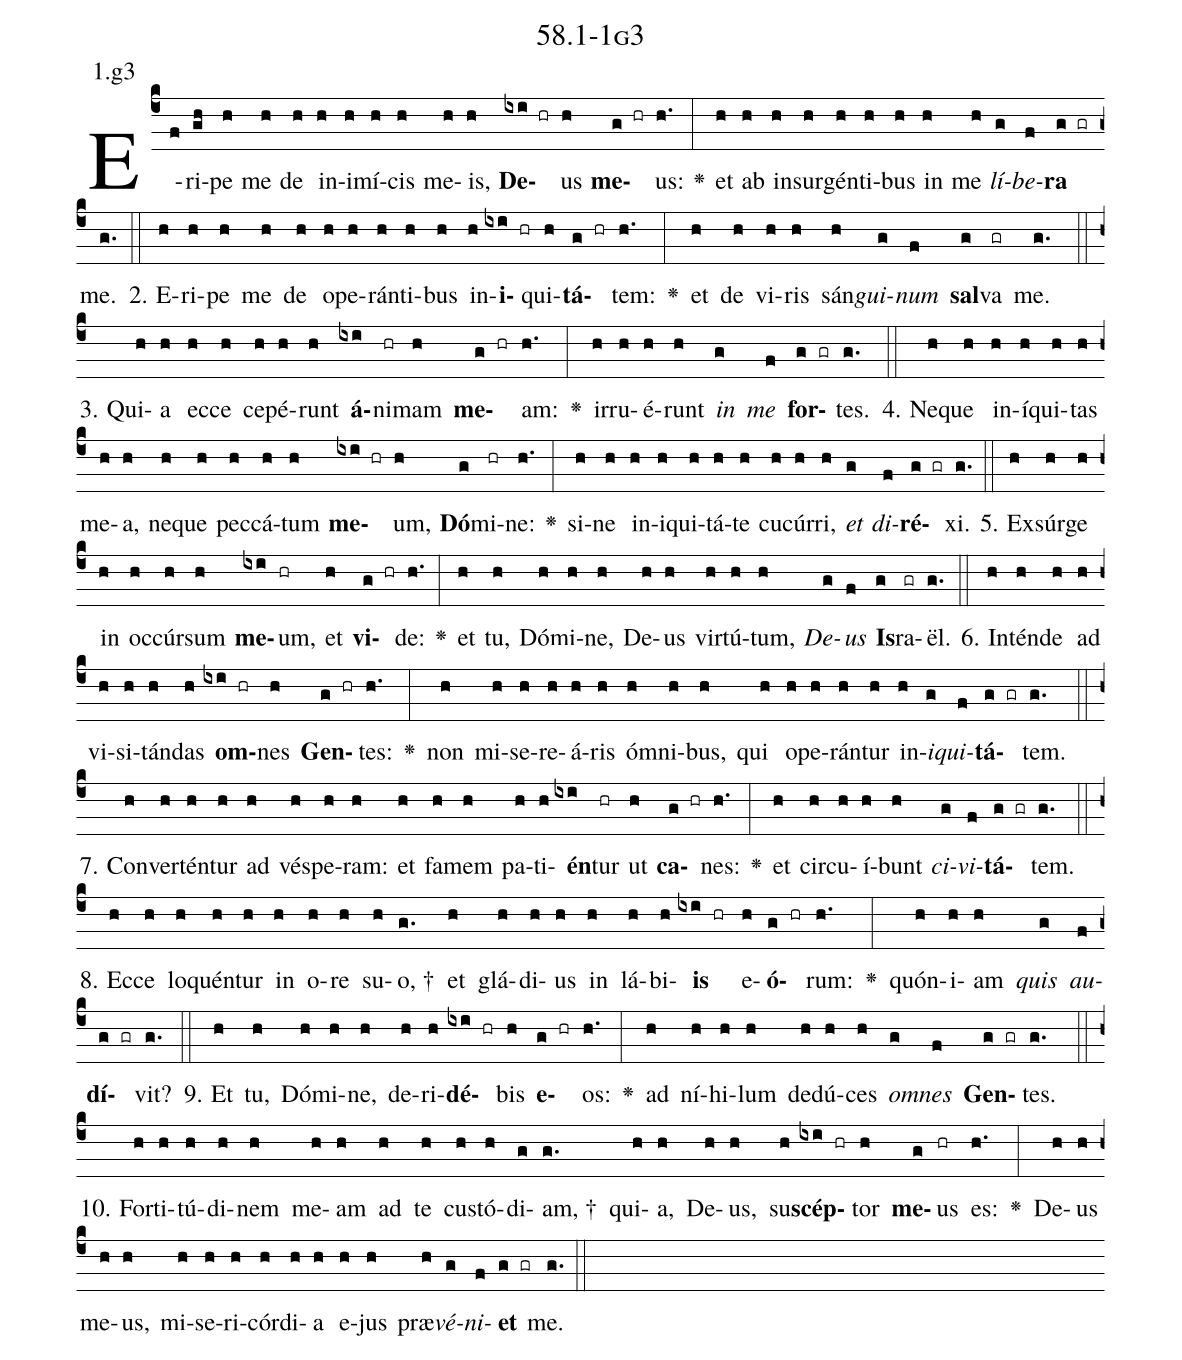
name: 58.1-1g3;
annotation: 1.g3;
%%
(c4)E(f)ri(gh)pe(h) me(h) de(h) in(h)i(h)mí(h)cis(h) me(h)is,(h) <b>De</b>(ixi hr)us(h) <b>me</b>(g hr)us:(h.) <v>\greheightstar</v>(:) et(h) ab(h) in(h)sur(h)gén(h)ti(h)bus(h) in(h) me(h) <i>lí</i>(g)<i>be</i>(f)<b>ra</b>(g gr) me.(g.) (::)
2. E(h)ri(h)pe(h) me(h) de(h) o(h)pe(h)rán(h)ti(h)bus(h) in(h)<b>i</b>(ixi hr)qui(h)<b>tá</b>(g hr)tem:(h.) <v>\greheightstar</v>(:) et(h) de(h) vi(h)ris(h) sán(h)<i>gui</i>(g)<i>num</i>(f) <b>sal</b>(g)va(gr) me.(g.) (::)
3. Qui(h)a(h) ec(h)ce(h) ce(h)pé(h)runt(h) <b>á</b>(ixi)ni(hr)mam(h) <b>me</b>(g hr)am:(h.) <v>\greheightstar</v>(:) ir(h)ru(h)é(h)runt(h) <i>in</i>(g) <i>me</i>(f) <b>for</b>(g gr)tes.(g.) (::)
4. Ne(h)que(h) in(h)í(h)qui(h)tas(h) me(h)a,(h) ne(h)que(h) pec(h)cá(h)tum(h) <b>me</b>(ixi hr)um,(h) <b>Dó</b>(g)mi(hr)ne:(h.) <v>\greheightstar</v>(:) si(h)ne(h) in(h)i(h)qui(h)tá(h)te(h) cu(h)cúr(h)ri,(h) <i>et</i>(g) <i>di</i>(f)<b>ré</b>(g gr)xi.(g.) (::)
5. Ex(h)súr(h)ge(h) in(h) oc(h)cúr(h)sum(h) <b>me</b>(ixi)um,(hr) et(h) <b>vi</b>(g hr)de:(h.) <v>\greheightstar</v>(:) et(h) tu,(h) Dó(h)mi(h)ne,(h) De(h)us(h) vir(h)tú(h)tum,(h) <i>De</i>(g)<i>us</i>(f) <b>Is</b>(g)ra(gr)ël.(g.) (::)
6. In(h)tén(h)de(h) ad(h) vi(h)si(h)tán(h)das(h) <b>om</b>(ixi hr)nes(h) <b>Gen</b>(g hr)tes:(h.) <v>\greheightstar</v>(:) non(h) mi(h)se(h)re(h)á(h)ris(h) óm(h)ni(h)bus,(h) qui(h) o(h)pe(h)rán(h)tur(h) in(h)<i>i</i>(g)<i>qui</i>(f)<b>tá</b>(g gr)tem.(g.) (::)
7. Con(h)ver(h)tén(h)tur(h) ad(h) vés(h)pe(h)ram:(h) et(h) fa(h)mem(h) pa(h)ti(h)<b>én</b>(ixi)tur(hr) ut(h) <b>ca</b>(g hr)nes:(h.) <v>\greheightstar</v>(:) et(h) cir(h)cu(h)í(h)bunt(h) <i>ci</i>(g)<i>vi</i>(f)<b>tá</b>(g gr)tem.(g.) (::)
8. Ec(h)ce(h) lo(h)quén(h)tur(h) in(h) o(h)re(h) su(h)o, †(g.) et(h) glá(h)di(h)us(h) in(h) lá(h)bi(h)<b>is</b>(ixi hr) e(h)<b>ó</b>(g hr)rum:(h.) <v>\greheightstar</v>(:) quón(h)i(h)am(h) <i>quis</i>(g) <i>au</i>(f)<b>dí</b>(g gr)vit?(g.) (::)
9. Et(h) tu,(h) Dó(h)mi(h)ne,(h) de(h)ri(h)<b>dé</b>(ixi hr)bis(h) <b>e</b>(g hr)os:(h.) <v>\greheightstar</v>(:) ad(h) ní(h)hi(h)lum(h) de(h)dú(h)ces(h) <i>om</i>(g)<i>nes</i>(f) <b>Gen</b>(g gr)tes.(g.) (::)
10. For(h)ti(h)tú(h)di(h)nem(h) me(h)am(h) ad(h) te(h) cus(h)tó(h)di(g)am, †(g.) qui(h)a,(h) De(h)us,(h) su(h)<b>scép</b>(ixi hr)tor(h) <b>me</b>(g)us(hr) es:(h.) <v>\greheightstar</v>(:) De(h)us(h) me(h)us,(h) mi(h)se(h)ri(h)cór(h)di(h)a(h) e(h)jus(h) præ(h)<i>vé</i>(g)<i>ni</i>(f)<b>et</b>(g gr) me.(g.) (::)
